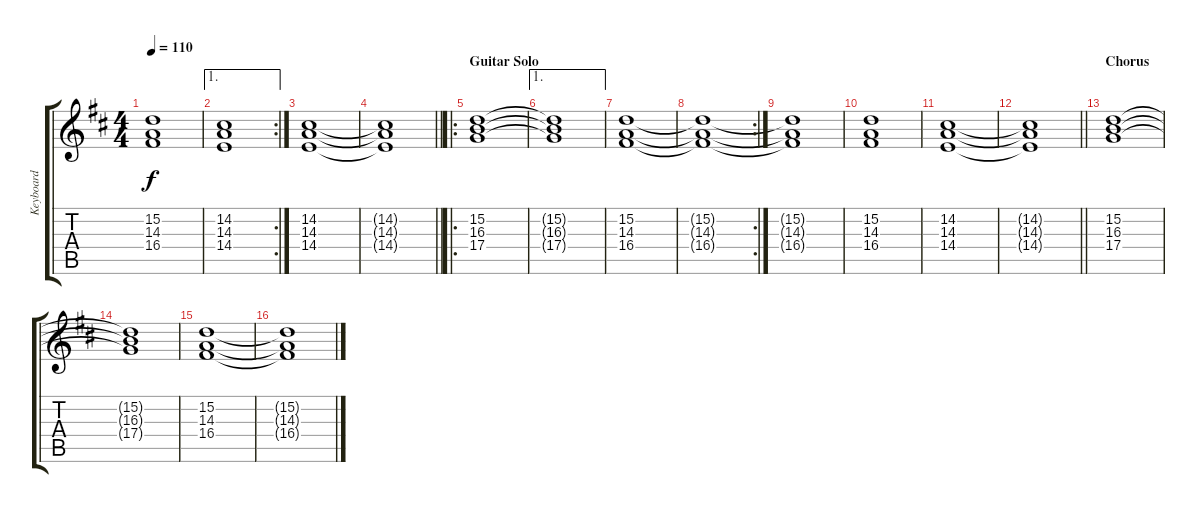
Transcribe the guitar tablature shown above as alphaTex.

\track ("Keyboard" "Keyboard") {instrument stringensemble1}
\staff {score tabs}
\tuning (E4 B3 G3 D3 A2 E2) {hide}
\ts (4 4)
\tempo 110
\clef g2
\ks d
(15.2 14.3 16.4).1{dy f} |
\ae 1
\rc 2
(14.2 14.3 14.4).1 |
(14.2 14.3 14.4).1 |
\barLineRight lightlight
(14.2{t} 14.3{t} 14.4{t}).1 |
\ro
\section ("" "Guitar Solo")
(15.2 16.3 17.4).1 |
\ae 1
(15.2{t} 16.3{t} 17.4{t}).1 |
(15.2 14.3 16.4).1 |
\rc 2
(15.2{t} 14.3{t} 16.4{t}).1 |
(15.2{t} 14.3{t} 16.4{t}).1 |
(15.2 14.3 16.4).1 |
(14.2 14.3 14.4).1 |
\barLineRight lightlight
(14.2{t} 14.3{t} 14.4{t}).1 |
\section ("" "Chorus")
(15.2 16.3 17.4).1 |
(15.2{t} 16.3{t} 17.4{t}).1 |
(15.2 14.3 16.4).1 |
(15.2{t} 14.3{t} 16.4{t}).1
